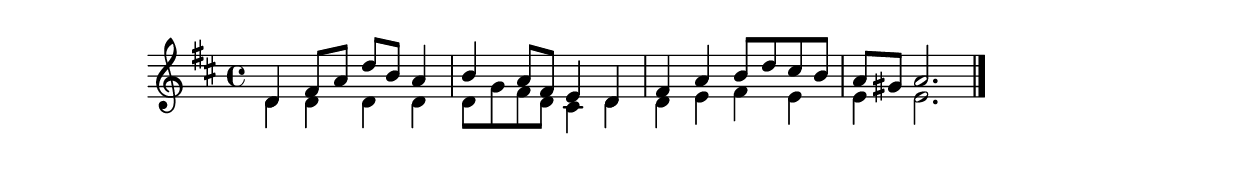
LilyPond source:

sopranoLine = {
    d4 fis8 a d b a4 | b a8 fis e4 d |   fis a b8 d cis b | a gis a2.
}
altoLine = {
    d4 d d d | d8 g fis d cis4 d | d e fis e | e e2.
}
\score{
    \new ChoirStaff <<
        \new Staff = "highVoices" <<
            \new Voice = "sopranos" {
                \voiceOne
                \relative c' {
                    \key d \major
                    \sopranoLine
                    \bar "|."
                }
            }
            \new Voice = "altos" {
                \voiceTwo
                \relative c' {
                    \altoLine
                }
            }
        >>
    >>
    \layout{}
    \midi{}
}
\version "2.18.2"
